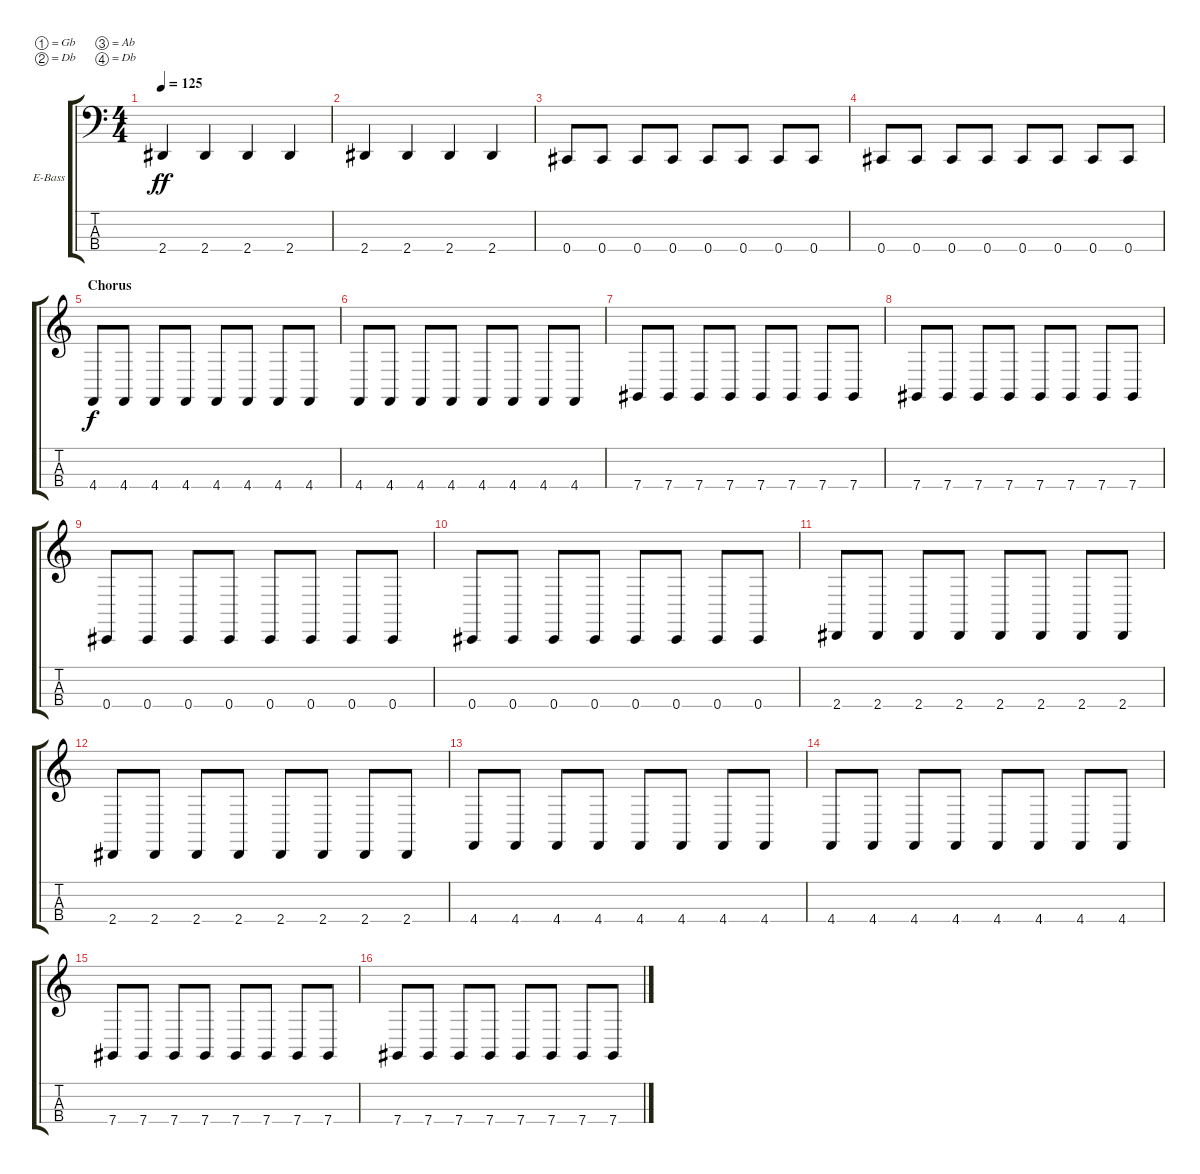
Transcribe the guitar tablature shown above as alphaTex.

\defaultSystemsLayout 4
\bracketExtendMode groupsimilarinstruments
\firstSystemTrackNameOrientation horizontal
\otherSystemsTrackNameOrientation horizontal
\track ("Bass" "E-Bass") {instrument electricbassfinger}
\staff {score tabs}
\tuning (Gb2 Db2 Ab1 Db1)
\ts (4 4)
\tempo 125
\clef f4
\ks c
2.4.4{dy ff} 2.4.4 2.4.4 2.4.4 |
2.4.4 2.4.4 2.4.4 2.4.4 |
0.4.8 0.4.8 0.4.8 0.4.8 0.4.8 0.4.8 0.4.8 0.4.8 |
0.4.8 0.4.8 0.4.8 0.4.8 0.4.8 0.4.8 0.4.8 0.4.8 |
\section ("" "Chorus")
\clef g2
4.4.8{dy f} 4.4.8 4.4.8 4.4.8 4.4.8 4.4.8 4.4.8 4.4.8 |
4.4.8 4.4.8 4.4.8 4.4.8 4.4.8 4.4.8 4.4.8 4.4.8 |
7.4.8 7.4.8 7.4.8 7.4.8 7.4.8 7.4.8 7.4.8 7.4.8 |
7.4.8 7.4.8 7.4.8 7.4.8 7.4.8 7.4.8 7.4.8 7.4.8 |
0.4.8 0.4.8 0.4.8 0.4.8 0.4.8 0.4.8 0.4.8 0.4.8 |
0.4.8 0.4.8 0.4.8 0.4.8 0.4.8 0.4.8 0.4.8 0.4.8 |
2.4.8 2.4.8 2.4.8 2.4.8 2.4.8 2.4.8 2.4.8 2.4.8 |
2.4.8 2.4.8 2.4.8 2.4.8 2.4.8 2.4.8 2.4.8 2.4.8 |
4.4.8 4.4.8 4.4.8 4.4.8 4.4.8 4.4.8 4.4.8 4.4.8 |
4.4.8 4.4.8 4.4.8 4.4.8 4.4.8 4.4.8 4.4.8 4.4.8 |
7.4.8 7.4.8 7.4.8 7.4.8 7.4.8 7.4.8 7.4.8 7.4.8 |
7.4.8 7.4.8 7.4.8 7.4.8 7.4.8 7.4.8 7.4.8 7.4.8
